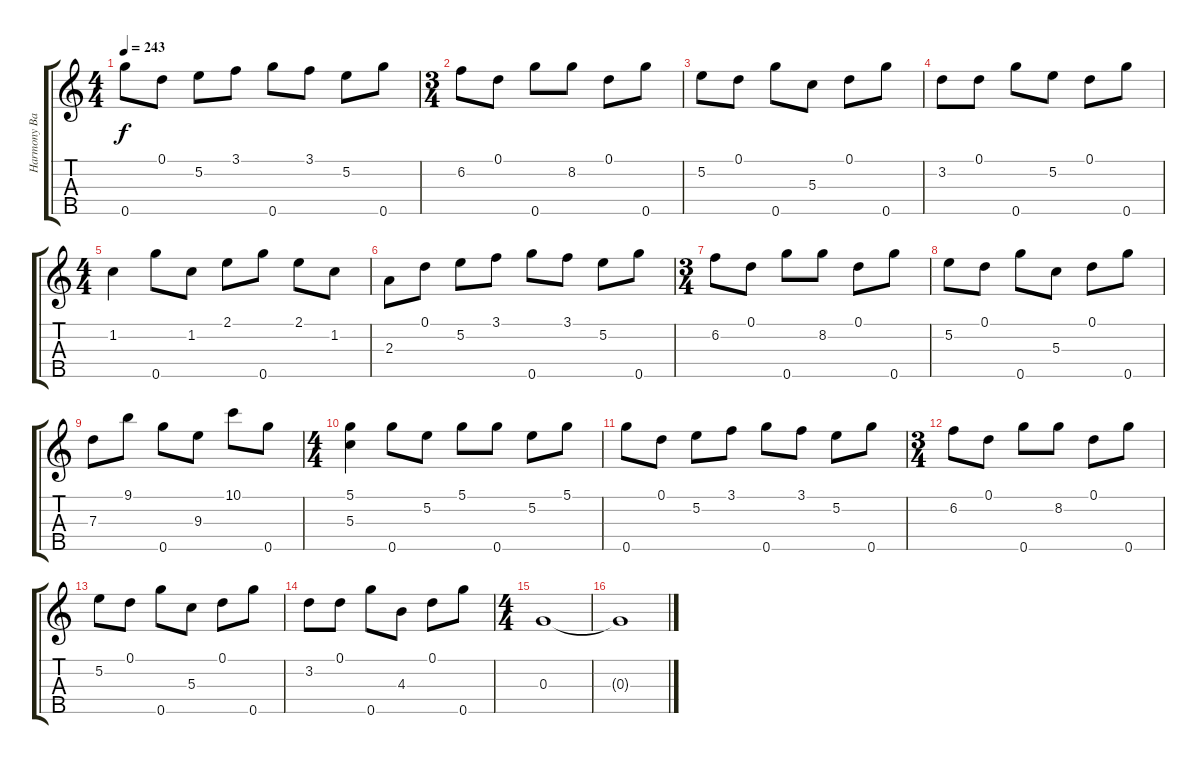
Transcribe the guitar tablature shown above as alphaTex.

\track ("Harmony Banjo" "Harmony Ba") {instrument banjo}
\staff {score tabs}
\tuning (D4 B3 G3 D3 G4) {hide}
\displaytranspose 12
\ts (4 4)
\tempo 243
\clef g2
\ks c
0.5.8{dy f} 0.1.8 5.2.8 3.1.8 0.5.8 3.1.8 5.2.8 0.5.8 |
\ts (3 4)
6.2.8 0.1.8 0.5.8 8.2.8 0.1.8 0.5.8 |
5.2.8 0.1.8 0.5.8 5.3.8 0.1.8 0.5.8 |
3.2.8 0.1.8 0.5.8 5.2.8 0.1.8 0.5.8 |
\ts (4 4)
1.2.4 0.5.8 1.2.8 2.1.8 0.5.8 2.1.8 1.2.8 |
2.3.8 0.1.8 5.2.8 3.1.8 0.5.8 3.1.8 5.2.8 0.5.8 |
\ts (3 4)
6.2.8 0.1.8 0.5.8 8.2.8 0.1.8 0.5.8 |
5.2.8 0.1.8 0.5.8 5.3.8 0.1.8 0.5.8 |
7.3.8 9.1.8 0.5.8 9.3.8 10.1.8 0.5.8 |
\ts (4 4)
(5.1 5.3).4 0.5.8 5.2.8 5.1.8 0.5.8 5.2.8 5.1.8 |
0.5.8 0.1.8 5.2.8 3.1.8 0.5.8 3.1.8 5.2.8 0.5.8 |
\ts (3 4)
6.2.8 0.1.8 0.5.8 8.2.8 0.1.8 0.5.8 |
5.2.8 0.1.8 0.5.8 5.3.8 0.1.8 0.5.8 |
3.2.8 0.1.8 0.5.8 4.3.8 0.1.8 0.5.8 |
\ts (4 4)
0.3.1 |
0.3{t}.1
